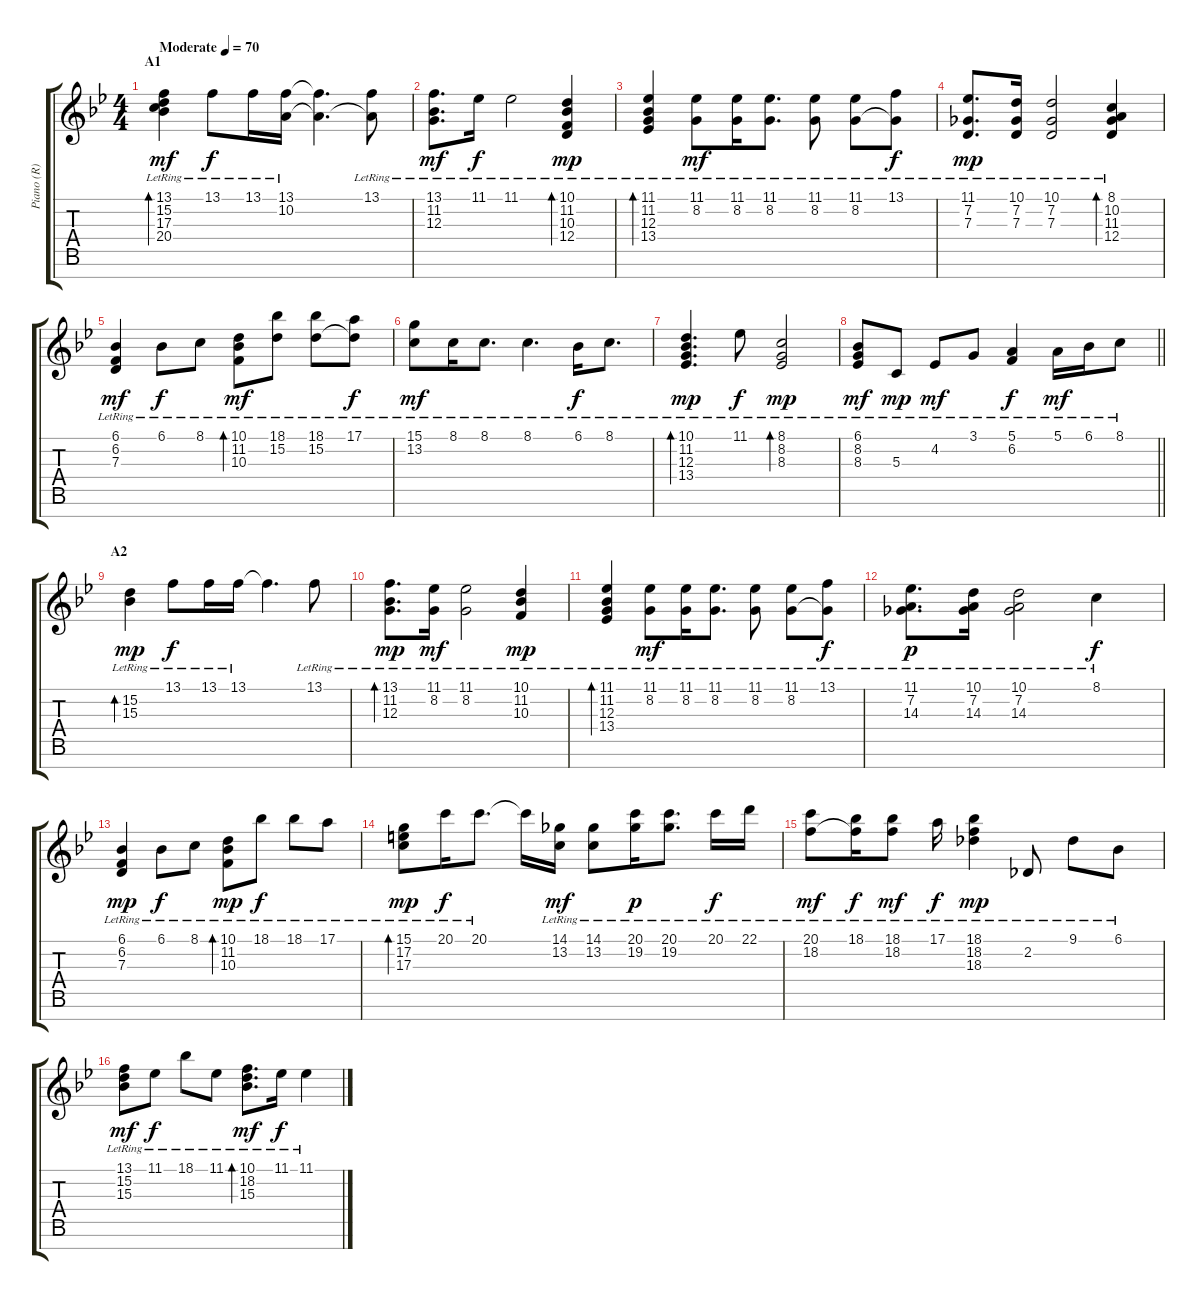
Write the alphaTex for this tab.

\track ("Piano (R)" "Piano (R)") {instrument acousticgrandpiano}
\staff {score tabs}
\tuning (E4 B3 G3 D3 A2 E2 B1) {hide}
\ts (4 4)
\section ("" "A1")
\tempo (70 "Moderate")
\clef g2
\ks bb
(13.1{lr} 15.2{lr} 17.3{lr} 20.4{lr}).4{bd 240 dy mf instrument acousticgrandpiano} 13.1{lr}.8{dy f} 13.1{lr}.16 (13.1{lr} 10.2{lr}).16 (13.1{t} 10.2{t}).4{d} (13.1{lr} 10.2{t}).8 |
(13.1{lr} 11.2{lr} 12.3{lr}).8{d dy mf} 11.1{lr}.16{dy f} 11.1{lr}.2 (10.1{lr} 11.2{lr} 10.3{lr} 12.4{lr}).4{bd 120 dy mp} |
(11.1{lr} 11.2{lr} 12.3{lr} 13.4{lr}).4{bd 120} (11.1{lr} 8.2{lr}).8{dy mf} (11.1{lr} 8.2{lr}).16 (11.1{lr} 8.2{lr}).8{d} (11.1{lr} 8.2{lr}).8 (11.1{lr} 8.2{lr}).8 (13.1{lr} 8.2{t}).8{dy f} |
(11.1{lr} 7.2{lr} 7.3{lr}).8{d dy mp} (10.1{lr} 7.2{lr} 7.3{lr}).16 (10.1{lr} 7.2{lr} 7.3{lr}).2 (8.1{lr} 10.2{lr} 11.3{lr} 12.4{lr}).4{bd 120} |
(6.1{lr} 6.2{lr} 7.3{lr}).4{dy mf} 6.1{lr}.8{dy f} 8.1{lr}.8 (10.1{lr} 11.2{lr} 10.3{lr}).8{bd 240 dy mf} (18.1{lr} 15.2{lr}).8 (18.1{lr} 15.2{lr}).8 (17.1{lr} 15.2{t}).8{dy f} |
(15.1{lr} 13.2{lr}).8{dy mf} 8.1{lr}.16 8.1{lr}.8{d} 8.1{lr}.4{d} 6.1{lr}.16{dy f} 8.1{lr}.8{d} |
(10.1{lr} 11.2{lr} 12.3{lr} 13.4{lr}).4{d bd 240 dy mp} 11.1{lr}.8{dy f} (8.1{lr} 8.2{lr} 8.3{lr}).2{bd 120 dy mp} |
\barLineRight lightlight
(6.1{lr} 8.2{lr} 8.3{lr}).8{dy mf} 5.3{lr}.8{dy mp} 4.2{lr}.8{dy mf} 3.1{lr}.8 (5.1{lr} 6.2{lr}).4{dy f} 5.1{lr}.16{dy mf} 6.1{lr}.16 8.1{lr}.8 |
\section ("" "A2")
(15.2{lr} 15.3{lr}).4{bd 120 dy mp} 13.1{lr}.8{dy f} 13.1{lr}.16 13.1{lr}.16 13.1{t}.4{d} 13.1{lr}.8 |
(13.1{lr} 11.2{lr} 12.3{lr}).8{d bd 120 dy mp} (11.1{lr} 8.2{lr}).16{dy mf} (11.1{lr} 8.2{lr}).2 (10.1{lr} 11.2{lr} 10.3{lr}).4{dy mp} |
(11.1{lr} 11.2{lr} 12.3{lr} 13.4{lr}).4{bd 120} (11.1{lr} 8.2{lr}).8{dy mf} (11.1{lr} 8.2{lr}).16 (11.1{lr} 8.2{lr}).8{d} (11.1{lr} 8.2{lr}).8 (11.1{lr} 8.2{lr}).8 (13.1{lr} 8.2{t}).8{dy f} |
(11.1{lr} 7.2{lr} 14.3{lr}).8{d dy p} (10.1{lr} 7.2{lr} 14.3{lr}).16 (10.1{lr} 7.2{lr} 14.3{lr}).2 8.1{lr}.4{dy f} |
(6.1{lr} 6.2{lr} 7.3{lr}).4{dy mp} 6.1{lr}.8{dy f} 8.1{lr}.8 (10.1{lr} 11.2{lr} 10.3{lr}).8{bd 120 dy mp} 18.1{lr}.8{dy f} 18.1{lr}.8 17.1{lr}.8 |
(15.1{lr} 17.2{lr} 17.3{lr}).8{bd 120 dy mp} 20.1{lr}.16{dy f} 20.1{lr}.8{d} 20.1{t}.16 (14.1{lr} 13.2{lr}).16{dy mf} (14.1{lr} 13.2{lr}).8 (20.1{lr} 19.2{lr}).16{dy p} (20.1{lr} 19.2{lr}).8{d} 20.1{lr}.16{dy f} 22.1{lr}.16 |
(20.1{lr} 18.2{lr}).8{dy mf} (18.1{lr} 18.2{t}).16{dy f} (18.1{lr} 18.2{lr}).8{dy mf} 17.1{lr}.16{dy f} (18.1{lr} 18.2{lr} 18.3{lr}).4{dy mp} 2.2{lr}.8 9.1{lr}.8 6.1{lr}.8 |
(13.1{lr} 15.2{lr} 15.3{lr}).8{dy mf} 11.1{lr}.8{dy f} 18.1{lr}.8 11.1{lr}.8 (10.1{lr} 18.2{lr} 15.3{lr}).8{d bd 60 dy mf} 11.1{lr}.16{dy f} 11.1{lr}.4
